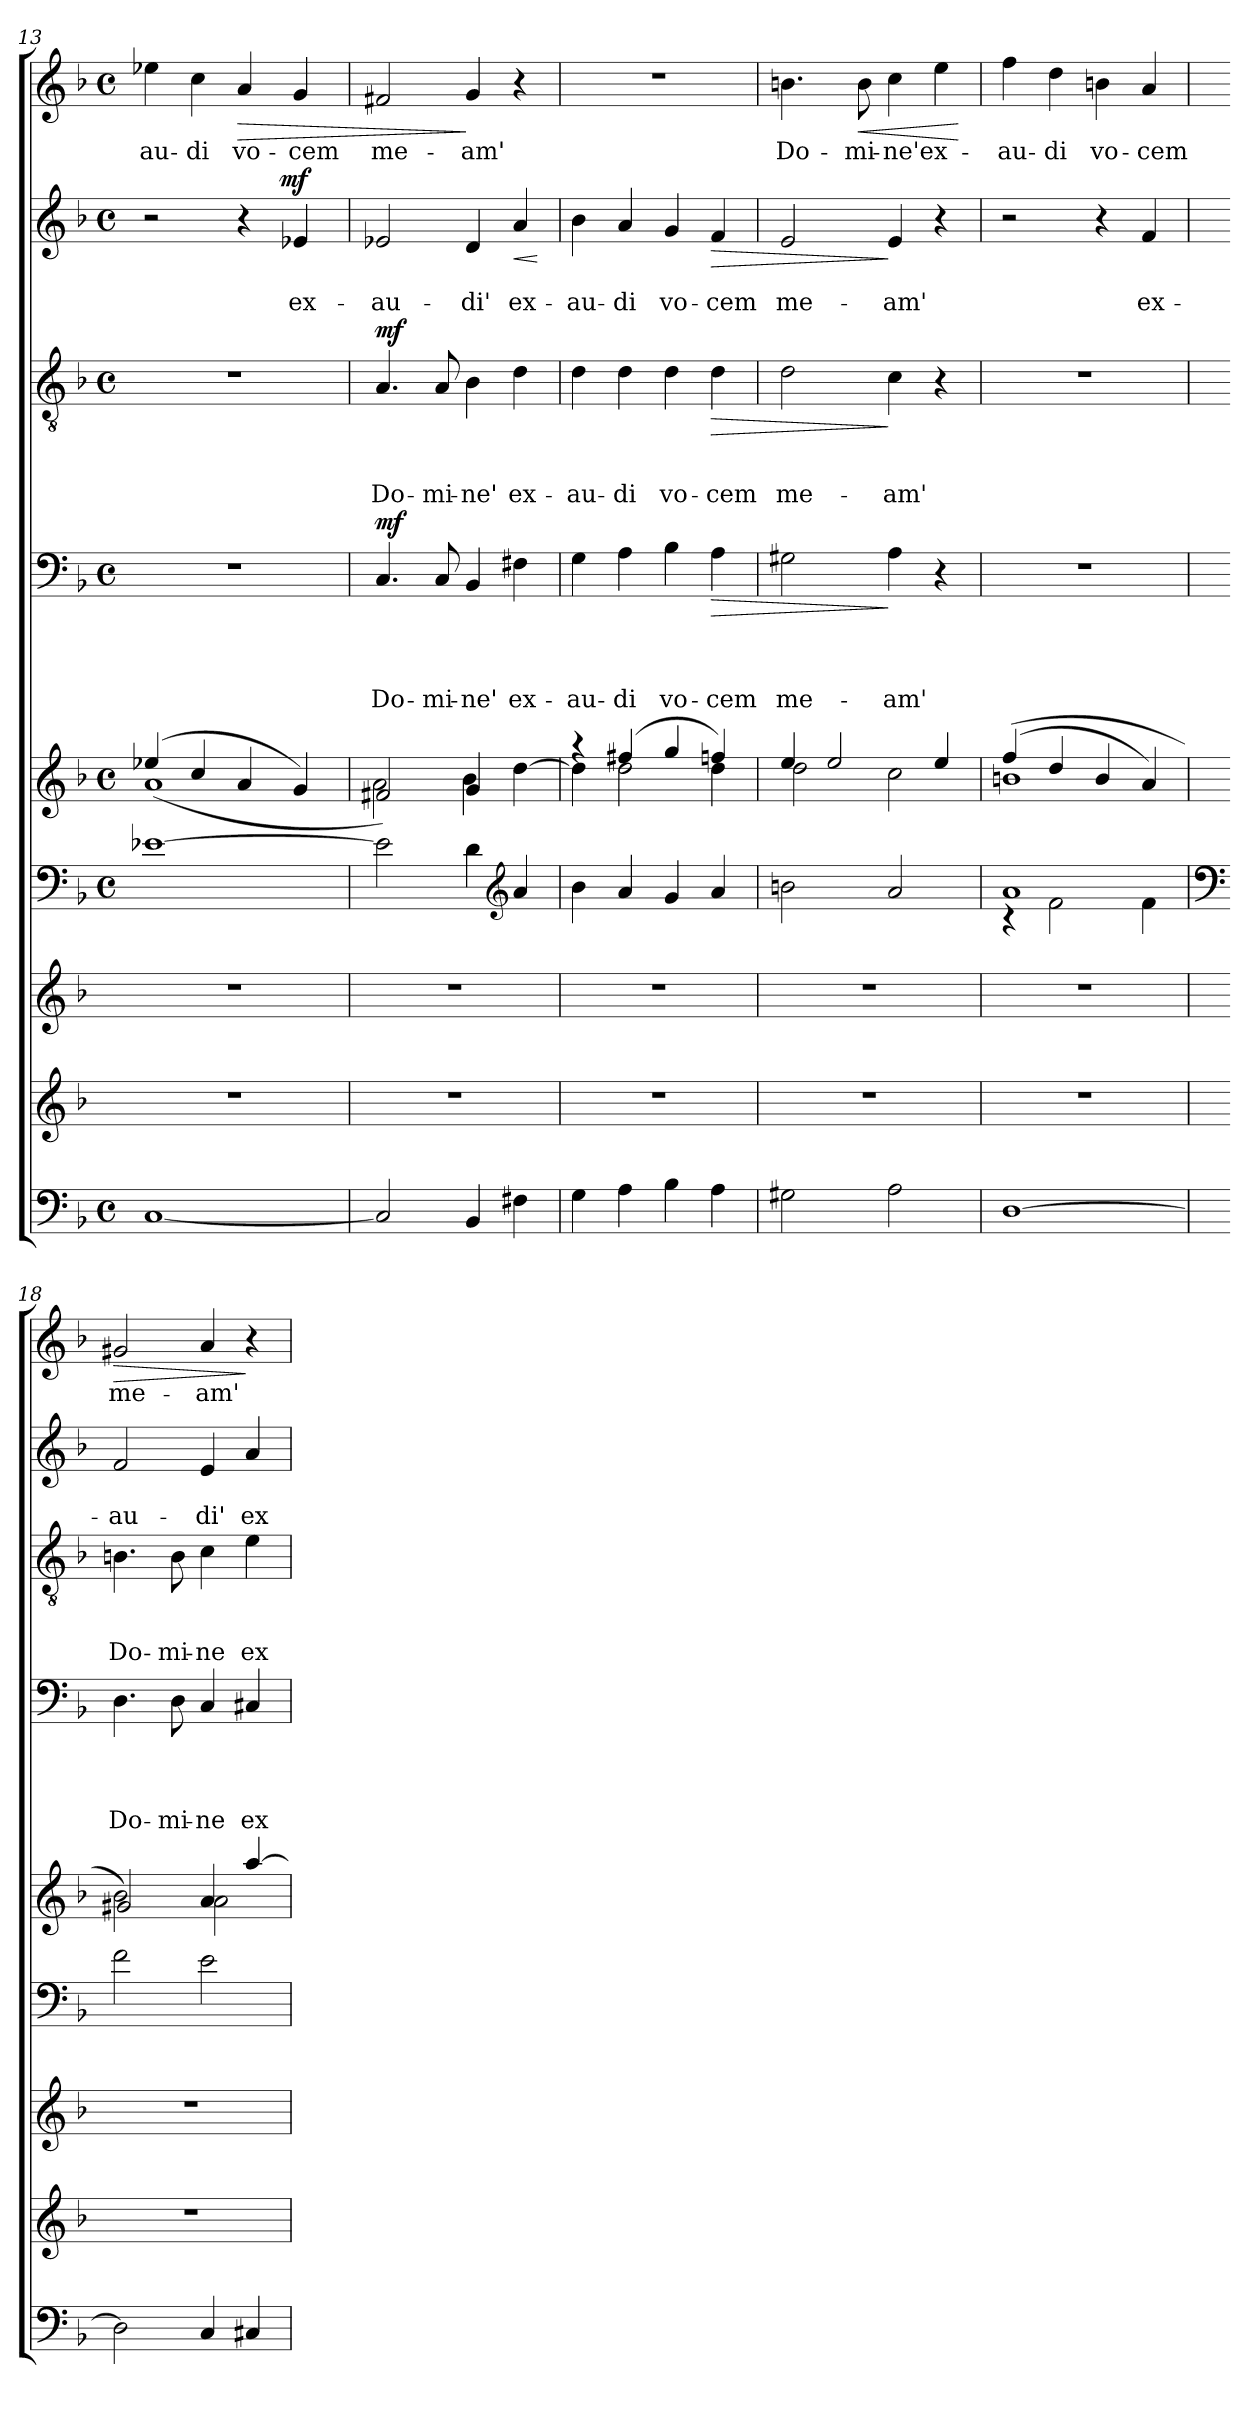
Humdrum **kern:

**kern	**kern	**kern	**kern	**kern	**kern	**text	**text	**text	**text	**dynam	**kern	**text	**text	**text	**dynam	**kern	**text	**text	**dynam	**kern	**text	**dynam
*part8	*part7	*part6	*part5	*part5	*part4	*part4	*part4	*part4	*part4	*part4	*part3	*part3	*part3	*part3	*part3	*part2	*part2	*part2	*part2	*part1	*part1	*part1
*staff9	*staff8	*staff7	*staff6	*staff5	*staff4	*staff4	*staff4	*staff4	*staff4	*staff4	*staff3	*staff3	*staff3	*staff3	*staff3	*staff2	*staff2	*staff2	*staff2	*staff1	*staff1	*staff1
*clefF4	*clefG2	*clefG2	*clefF4	*clefG2	*clefF4	*	*	*	*	*	*clefGv2	*	*	*	*	*clefG2	*	*	*	*clefG2	*	*
*k[b-]	*k[b-]	*k[b-]	*k[b-]	*k[b-]	*k[b-]	*	*	*	*	*	*k[b-]	*	*	*	*	*k[b-]	*	*	*	*k[b-]	*	*
*F:	*F:	*F:	*F:	*F:	*F:	*	*	*	*	*	*F:	*	*	*	*	*F:	*	*	*	*F:	*	*
*M4/4	*	*	*M4/4	*M4/4	*M4/4	*	*	*	*	*	*M4/4	*	*	*	*	*M4/4	*	*	*	*M4/4	*	*
*met(c)	*	*	*met(c)	*met(c)	*met(c)	*	*	*	*	*	*met(c)	*	*	*	*	*met(c)	*	*	*	*met(c)	*	*
=13	=13	=13	=13	=13	=13	=13	=13	=13	=13	=13	=13	=13	=13	=13	=13	=13	=13	=13	=13	=13	=13	=13
*	*	*	*	*^	*	*	*	*	*	*	*	*	*	*	*	*	*	*	*	*	*	*
!	!	!	!	!	!	!	!	!	!	!	!	!	!	!	!	!	!	!	!	!	!	!LO:LY:b	!
*	*	*	*	*	*	*	*	*	*	*	*	*	*	*	*	*	*^	*	*	*	*	*	*
[<1C	1r	1r	[>1e-X	(4ee-X/	(<1a	1r	.	.	.	.	.	1r	.	.	.	.	2r	2ryy	.	.	.	4ee-X\	-au-	.
!	!	!	!	!	!	!	!	!	!	!	!	!	!	!	!	!	!	!	!	!	!	!	!LO:LY:b:rj	!
.	.	.	.	4cc/	.	.	.	.	.	.	.	.	.	.	.	.	.	.	.	.	.	4cc\	-di	.
!	!	!	!	!	!	!	!	!	!	!	!	!	!	!	!	!	!	!	!	!	!	!	!LO:LY:b	!LO:HP:b
.	.	.	.	4a/	.	.	.	.	.	.	.	.	.	.	.	.	4r	8..ryy	.	.	.	4a/	vo-	>
!	!	!	!	!	!	!	!	!	!	!	!	!	!	!	!	!	!	!	!	!	!LO:DY:a	!	!	!
.	.	.	.	.	.	.	.	.	.	.	.	.	.	.	.	.	.	4ryy	.	.	mf	.	.	.
!	!	!	!	!	!	!	!	!	!	!	!	!	!	!	!	!	!	!	!	!LO:LY:b	!	!	!LO:LY:b	!
.	.	.	.	4g/)	.	.	.	.	.	.	.	.	.	.	.	.	4e-X/	.	.	ex-	.	4g/	-cem	.
.	.	.	.	.	.	.	.	.	.	.	.	.	.	.	.	.	.	32ryy	.	.	.	.	.	.
=14	=14	=14	=14	=14	=14	=14	=14	=14	=14	=14	=14	=14	=14	=14	=14	=14	=14	=14	=14	=14	=14	=14	=14	=14
!	!	!	!	!	!	!	!	!	!	!LO:LY:b	!LO:DY:a	!	!	!	!LO:LY:b	!LO:DY:a	!	!	!	!LO:LY:b	!	!	!LO:LY:b	!
*	*	*	*	*	*	*	*	*	*	*	*	*	*	*	*	*	*v	*v	*	*	*	*	*	*
2C/]	1r	1r	2e-\]	2f#X/)	2a\	4.C/	.	.	.	Do-	mf	4.A/	.	.	Do-	mf	2e-X/	.	-au-	.	2f#X/	me-	.
!	!	!	!	!	!	!	!	!	!	!LO:LY:b	!	!	!	!	!LO:LY:b	!	!	!	!	!	!	!	!
.	.	.	.	.	.	8C/	.	.	.	-mi-	.	8A/	.	.	-mi-	.	.	.	.	.	.	.	.
!	!	!	!	!	!	!	!	!	!	!LO:LY:b	!	!	!	!	!LO:LY:b	!	!	!	!LO:LY:b	!	!	!LO:LY:b	!
4BB-/	.	.	4d\	4g/	4b-\	4BB-/	.	.	.	-ne'	.	4B-\	.	.	-ne'	.	4d/	.	-di'	.	4g/	-am'	]
*	*	*	*clefG2	*	*	*	*	*	*	*	*	*	*	*	*	*	*	*	*	*	*	*	*
!	!	!	!	!	!	!	!	!	!	!LO:LY:b	!	!	!	!	!LO:LY:b	!	!	!	!LO:LY:b	!LO:HP:b	!	!	!
4F#X\	.	.	4a/	4ryy	[>4dd\	4F#X\	.	.	.	ex-	.	4d\	.	.	ex-	.	4a/	.	ex-	<	4r	.	.
*	*	*	*	*v	*v	*	*	*	*	*	*	*	*	*	*	*	*	*	*	*	*	*	*
.	.	.	.	.	.	.	.	.	.	.	.	.	.	.	.	.	.	.	[	.	.	.
=15	=15	=15	=15	=15	=15	=15	=15	=15	=15	=15	=15	=15	=15	=15	=15	=15	=15	=15	=15	=15	=15	=15
*	*	*	*	*^	*	*	*	*	*	*	*	*	*	*	*	*	*	*	*	*	*	*
!	!	!	!	!	!	!	!	!	!	!LO:LY:b	!	!	!	!	!LO:LY:b	!	!	!	!LO:LY:b	!	!	!	!
4G\	1r	1r	4b-\	4raa	4dd\]	4G\	.	.	.	-au-	.	4d\	.	.	-au-	.	4b-\	.	-au-	.	1r	.	.
!	!	!	!	!	!	!	!	!	!	!LO:LY:b:rj	!	!	!	!	!LO:LY:b:rj	!	!	!	!LO:LY:b:rj	!	!	!	!
4A\	.	.	4a/	(4ff#X/	2dd\	4A\	.	.	.	-di	.	4d\	.	.	-di	.	4a/	.	-di	.	.	.	.
!	!	!	!	!	!	!	!	!	!	!LO:LY:b	!	!	!	!	!LO:LY:b	!	!	!	!LO:LY:b	!	!	!	!
4B-\	.	.	4g/	4gg/	.	4B-\	.	.	.	vo-	.	4d\	.	.	vo-	.	4g/	.	vo-	.	.	.	.
!	!	!	!	!	!	!	!	!	!	!LO:LY:b	!LO:HP:b	!	!	!	!LO:LY:b	!LO:HP:b	!	!	!LO:LY:b	!LO:HP:b	!	!	!
4A\	.	.	4a/	4ffn/)	4dd\	4A\	.	.	.	-cem	>	4d\	.	.	-cem	>	4f/	.	-cem	>	.	.	.
=16	=16	=16	=16	=16	=16	=16	=16	=16	=16	=16	=16	=16	=16	=16	=16	=16	=16	=16	=16	=16	=16	=16	=16
!	!	!	!	!	!	!	!	!	!	!LO:LY:b	!	!	!	!	!LO:LY:b	!	!	!	!LO:LY:b	!	!	!LO:LY:b	!
2G#X\	1r	1r	2bn\	4ee/	2dd\	2G#X\	.	.	.	me-	.	2d\	.	.	me-	.	2e/	.	me-	.	4.bn\	Do-	.
.	.	.	.	2ee/	.	.	.	.	.	.	.	.	.	.	.	.	.	.	.	.	.	.	.
!	!	!	!	!	!	!	!	!	!	!	!	!	!	!	!	!	!	!	!	!	!	!LO:LY:b	!LO:HP:b
.	.	.	.	.	.	.	.	.	.	.	.	.	.	.	.	.	.	.	.	.	8b\	-mi-	<
!	!	!	!	!	!	!	!	!	!	!LO:LY:b	!	!	!	!	!LO:LY:b	!	!	!	!LO:LY:b	!	!	!LO:LY:b	!
2A\	.	.	2a/	.	2cc\	4A\	.	.	.	-am'	]	4c\	.	.	-am'	]	4e/	.	-am'	]	4cc\	-ne'ex-	.
.	.	.	.	4ee/	.	4r	.	.	.	.	.	4r	.	.	.	.	4r	.	.	.	4ee\	.	.
*	*	*	*	*v	*v	*	*	*	*	*	*	*	*	*	*	*	*	*	*	*	*	*	*
.	.	.	.	.	.	.	.	.	.	.	.	.	.	.	.	.	.	.	.	.	.	[
=17	=17	=17	=17	=17	=17	=17	=17	=17	=17	=17	=17	=17	=17	=17	=17	=17	=17	=17	=17	=17	=17	=17
*	*	*	*^	*^	*	*	*	*	*	*	*	*	*	*	*	*	*	*	*	*	*	*
!	!	!	!	!	!	!	!	!	!	!	!	!	!	!	!	!	!	!	!	!	!	!	!LO:LY:b	!
[>1D	1r	1r	1a	4rc	(4ff/	(<1bn	1r	.	.	.	.	.	1r	.	.	.	.	2r	.	.	.	4ff\	-au-	.
!	!	!	!	!	!	!	!	!	!	!	!	!	!	!	!	!	!	!	!	!	!	!	!LO:LY:b:rj	!
.	.	.	.	2f\	4dd/	.	.	.	.	.	.	.	.	.	.	.	.	.	.	.	.	4dd\	-di	.
!	!	!	!	!	!	!	!	!	!	!	!	!	!	!	!	!	!	!	!	!	!	!	!LO:LY:b	!
.	.	.	.	.	4b/	.	.	.	.	.	.	.	.	.	.	.	.	4r	.	.	.	4bn\	vo-	.
!	!	!	!	!	!	!	!	!	!	!	!	!	!	!	!	!	!	!	!	!LO:LY:b	!	!	!LO:LY:b	!
.	.	.	.	4f\	4a/)	.	.	.	.	.	.	.	.	.	.	.	.	4f/	.	ex-	.	4a/	-cem	.
*	*	*	*v	*v	*	*	*	*	*	*	*	*	*	*	*	*	*	*	*	*	*	*	*	*
=18	=18	=18	=18	=18	=18	=18	=18	=18	=18	=18	=18	=18	=18	=18	=18	=18	=18	=18	=18	=18	=18	=18	=18
*	*	*	*clefF4	*	*	*	*	*	*	*	*	*	*	*	*	*	*	*	*	*	*	*	*
*	*	*	*^	*	*	*	*	*	*	*	*	*	*	*	*	*	*	*	*	*	*	*	*
!	!	!	!	!	!	!	!	!	!	!	!LO:LY:b	!	!	!	!	!LO:LY:b	!	!	!	!LO:LY:b	!	!	!LO:LY:b	!LO:HP:b
*	*	*	*v	*v	*	*	*	*	*	*	*	*	*	*	*	*	*	*	*	*	*	*	*	*
2D\]	1r	1r	2f\	2b-\	2g#X/)	4.D\	.	.	.	Do-	.	4.Bn\	.	.	Do-	.	2f/	.	-au-	.	2g#X/	me-	>
!	!	!	!	!	!	!	!	!	!	!LO:LY:b	!	!	!	!	!LO:LY:b	!	!	!	!	!	!	!	!
.	.	.	.	.	.	8D\	.	.	.	-mi-	.	8B\	.	.	-mi-	.	.	.	.	.	.	.	.
!	!	!	!	!	!	!	!	!	!	!LO:LY:b:rj	!	!	!	!	!LO:LY:b:rj	!	!	!	!LO:LY:b	!	!	!LO:LY:b	!
4C/	.	.	2e\	4a/	2a\	4C/	.	.	.	-ne	.	4c\	.	.	-ne	.	4e/	.	-di'	.	4a/	-am'	.
!	!	!	!	!	!	!	!	!	!	!LO:LY:b	!	!	!	!	!LO:LY:b	!	!	!	!LO:LY:b	!	!	!	!
4C#X/	.	.	.	[<4aa/	.	4C#X/	.	.	.	ex-	.	4e\	.	.	ex-	.	4a/	.	ex-	.	4r	.	]
*	*	*	*	*v	*v	*	*	*	*	*	*	*	*	*	*	*	*	*	*	*	*	*	*
=	=	=	=	=	=	=	=	=	=	=	=	=	=	=	=	=	=	=	=	=	=	=
*-	*-	*-	*-	*-	*-	*-	*-	*-	*-	*-	*-	*-	*-	*-	*-	*-	*-	*-	*-	*-	*-	*-
